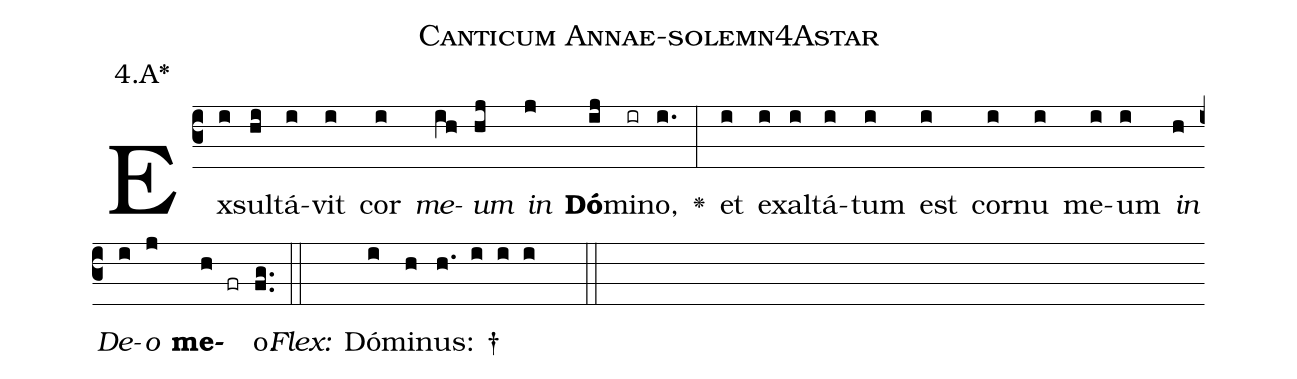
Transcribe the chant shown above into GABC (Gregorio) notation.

name: Canticum Annae-solemn4Astar;
annotation: 4.A*;
%%
(c3)Ex(i)sul(hi)tá(i)vit(i) cor(i) <i>me</i>(ih)<i>um</i>(hj) <i>in</i>(j) <b>Dó</b>(ij)mi(ir)no,(i.) <v>\greheightstar</v>(:) et(i) e(i)xal(i)tá(i)tum(i) est(i) cor(i)nu(i) me(i)um(i) <i>in</i>(h) <i>De</i>(i)<i>o</i>(j) <b>me</b>(h fr)o.(fg..) (::)
<i>Flex:</i>()  Dó(i)mi(h)nus: †(h. i i i  ::)

%E(i) u(h) o(i) u(j) a(h) e.(fg..) (::)
